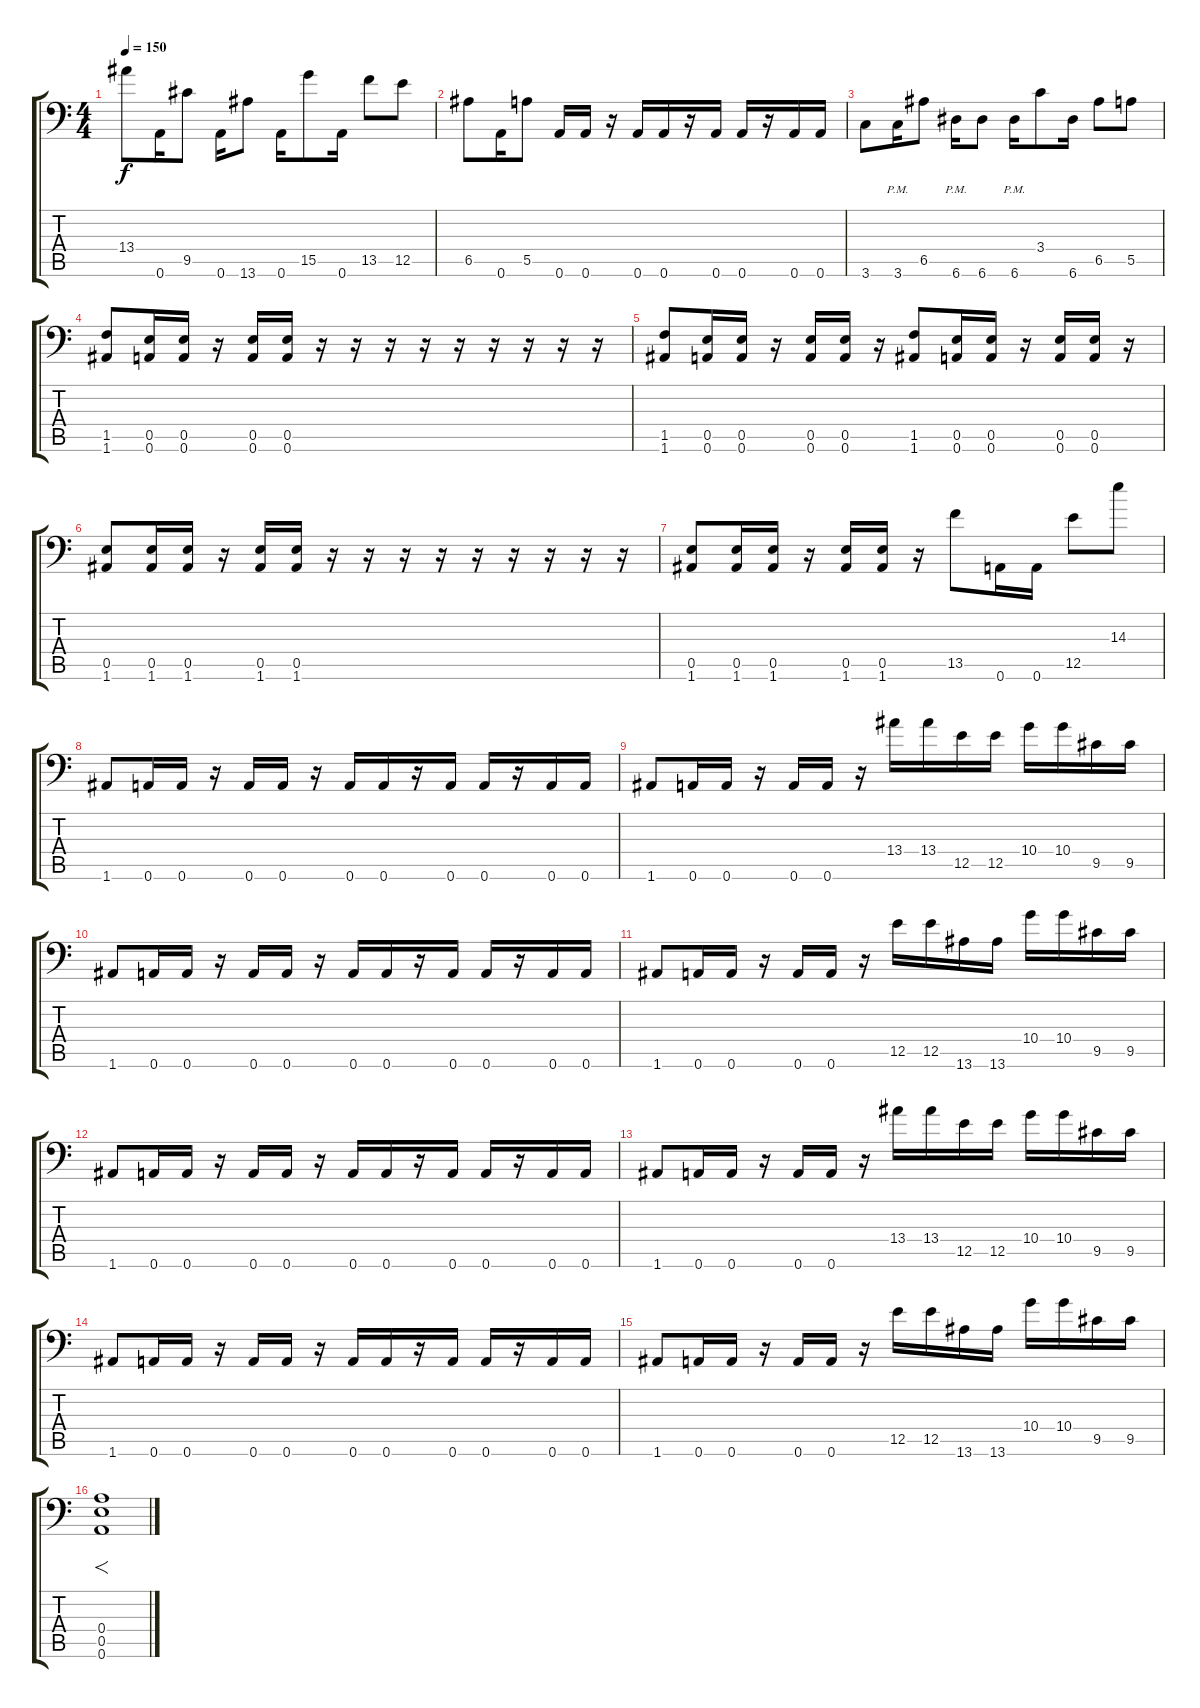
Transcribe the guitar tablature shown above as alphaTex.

\track "" {instrument distortionguitar}
\staff {score tabs}
\tuning (B3 Gb3 D3 A2 E2 A1) {hide}
\ts (4 4)
\tempo 150
\clef f4
\ks c
13.4.8{dy f} 0.6.16 9.5.8 0.6.16 13.6.8 0.6.16 15.5.8 0.6.16 13.5.8 12.5.8 |
6.5.8 0.6.16 5.5.8 0.6.16 0.6.16 r.16 0.6.16 0.6.16 r.16 0.6.16 0.6.16 r.16 0.6.16 0.6.16 |
3.6.8 3.6{pm}.16 6.5.8 6.6{pm}.16 6.6.8 6.6{pm}.16 3.4.8 6.6.16 6.5.8 5.5.8 |
(1.5 1.6).8 (0.5 0.6).16 (0.5 0.6).16 r.16 (0.5 0.6).16 (0.5 0.6).16 r.16 r.16 r.16 r.16 r.16 r.16 r.16 r.16 r.16 |
(1.5 1.6).8 (0.5 0.6).16 (0.5 0.6).16 r.16 (0.5 0.6).16 (0.5 0.6).16 r.16 (1.5 1.6).8 (0.5 0.6).16 (0.5 0.6).16 r.16 (0.5 0.6).16 (0.5 0.6).16 r.16 |
(0.5 1.6).8 (0.5 1.6).16 (0.5 1.6).16 r.16 (0.5 1.6).16 (0.5 1.6).16 r.16 r.16 r.16 r.16 r.16 r.16 r.16 r.16 r.16 |
(0.5 1.6).8 (0.5 1.6).16 (0.5 1.6).16 r.16 (0.5 1.6).16 (0.5 1.6).16 r.16 13.5.8 0.6.16 0.6.16 12.5.8 14.3.8 |
1.6.8 0.6.16 0.6.16 r.16 0.6.16 0.6.16 r.16 0.6.16 0.6.16 r.16 0.6.16 0.6.16 r.16 0.6.16 0.6.16 |
1.6.8 0.6.16 0.6.16 r.16 0.6.16 0.6.16 r.16 13.4.16 13.4.16 12.5.16 12.5.16 10.4.16 10.4.16 9.5.16 9.5.16 |
1.6.8 0.6.16 0.6.16 r.16 0.6.16 0.6.16 r.16 0.6.16 0.6.16 r.16 0.6.16 0.6.16 r.16 0.6.16 0.6.16 |
1.6.8 0.6.16 0.6.16 r.16 0.6.16 0.6.16 r.16 12.5.16 12.5.16 13.6.16 13.6.16 10.4.16 10.4.16 9.5.16 9.5.16 |
1.6.8 0.6.16 0.6.16 r.16 0.6.16 0.6.16 r.16 0.6.16 0.6.16 r.16 0.6.16 0.6.16 r.16 0.6.16 0.6.16 |
1.6.8 0.6.16 0.6.16 r.16 0.6.16 0.6.16 r.16 13.4.16 13.4.16 12.5.16 12.5.16 10.4.16 10.4.16 9.5.16 9.5.16 |
1.6.8 0.6.16 0.6.16 r.16 0.6.16 0.6.16 r.16 0.6.16 0.6.16 r.16 0.6.16 0.6.16 r.16 0.6.16 0.6.16 |
1.6.8 0.6.16 0.6.16 r.16 0.6.16 0.6.16 r.16 12.5.16 12.5.16 13.6.16 13.6.16 10.4.16 10.4.16 9.5.16 9.5.16 |
(0.4 0.5 0.6).1{f}
